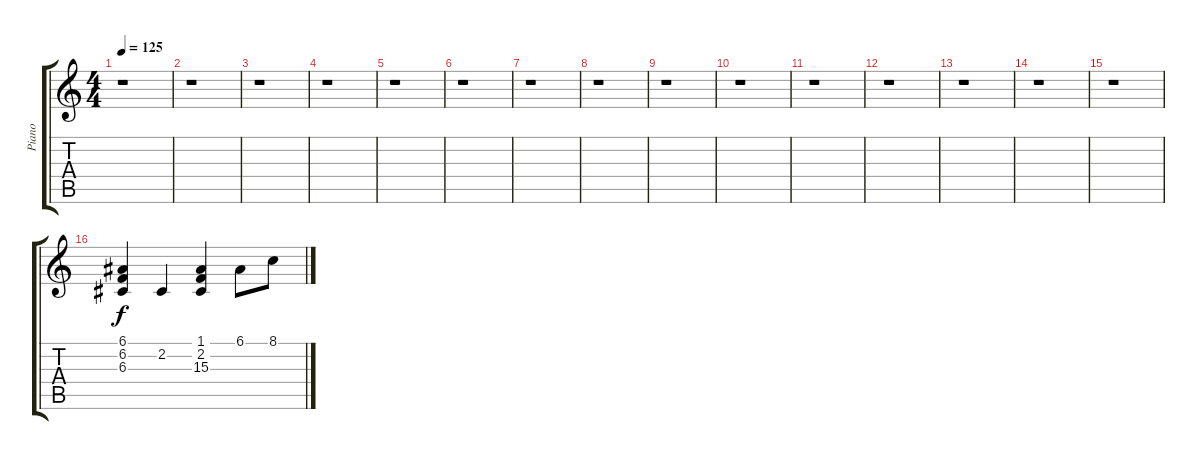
\track ("Piano" "Piano") {instrument acousticgrandpiano}
\staff {score tabs}
\tuning (E4 B3 G3 D3 A2 E2) {hide}
\ts (4 4)
\tempo 125
\clef g2
\ks c
r.1{dy f} |
r.1 |
r.1 |
r.1 |
r.1 |
r.1 |
r.1 |
r.1 |
r.1 |
r.1 |
r.1 |
r.1 |
r.1 |
r.1 |
r.1 |
(6.1 6.2 6.3).4{volume 10 instrument acousticgrandpiano} 2.2.4 (1.1 2.2 15.3).4 6.1.8 8.1.8
